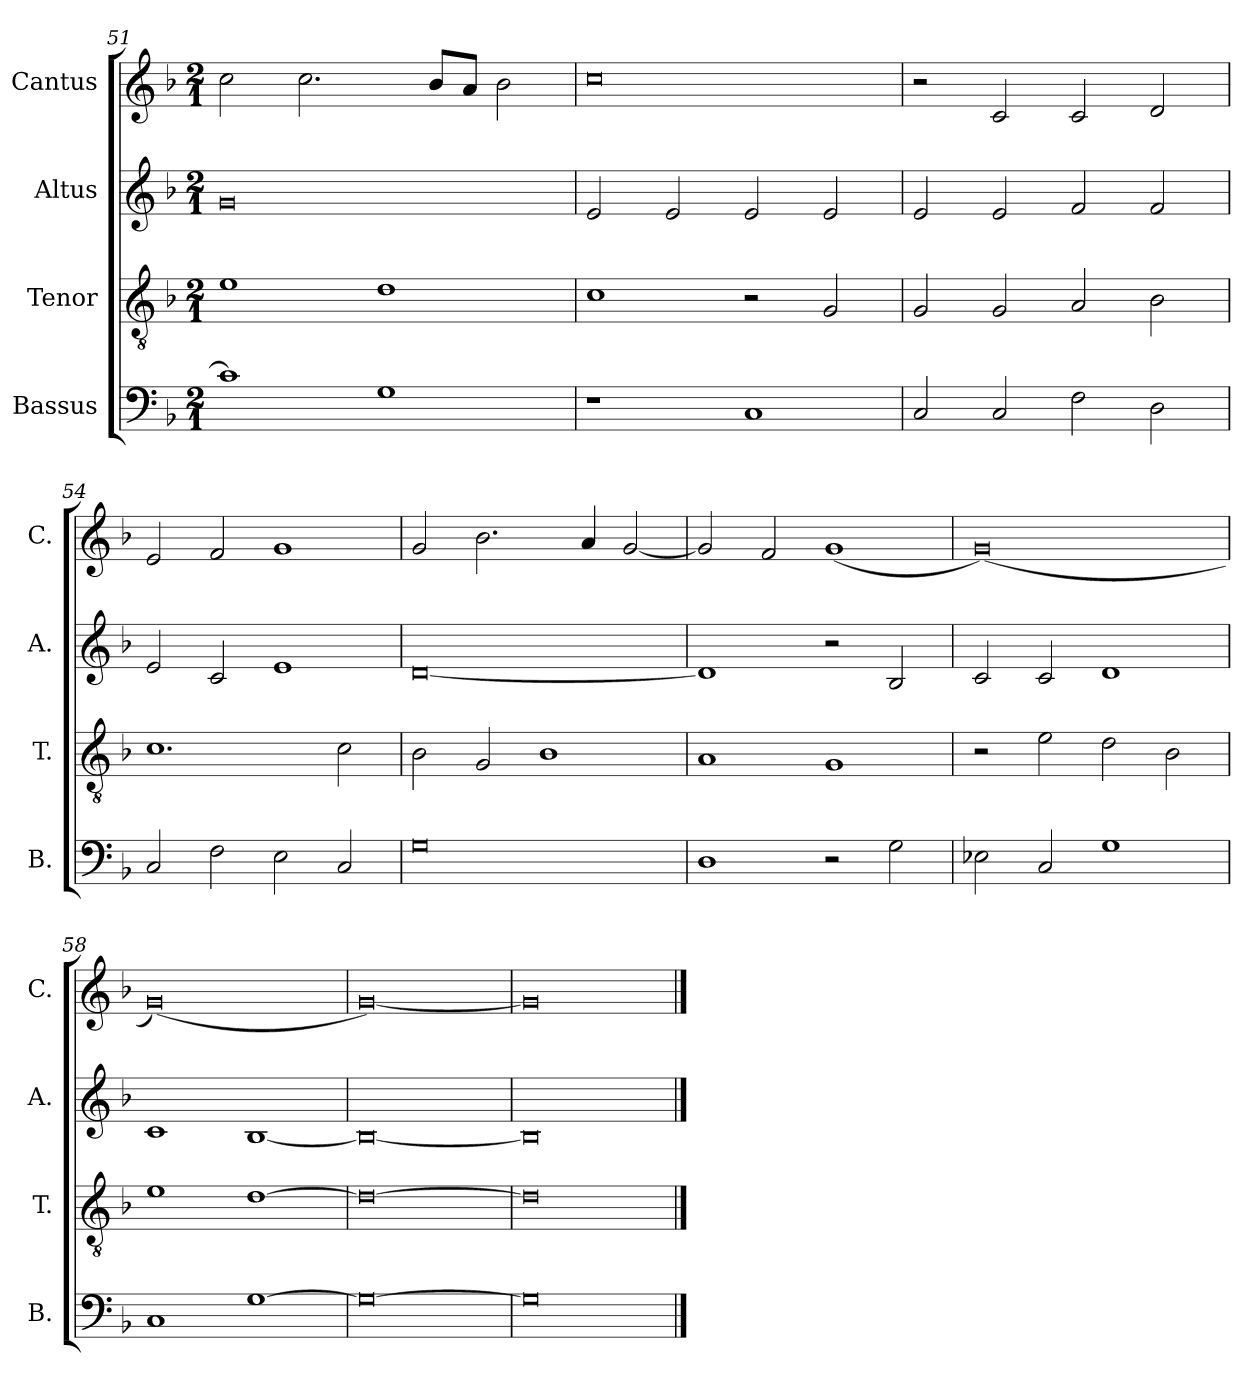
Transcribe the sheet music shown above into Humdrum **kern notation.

**kern	**kern	**kern	**kern
*part4	*part3	*part2	*part1
*staff4	*staff3	*staff2	*staff1
*I"Bassus	*I"Tenor	*I"Altus	*I"Cantus
*I'B.	*I'T.	*I'A.	*I'C.
!!LO:LB:g=z
*clefF4	*clefGv2	*clefG2	*clefG2
*k[b-]	*k[b-]	*k[b-]	*k[b-]
*M2/1	*M2/1	*M2/1	*M2/1
=51	=51	=51	=51
1c]	1e	0g	2cc\
.	.	.	2.cc\
1G	1d	.	.
.	.	.	8b-/L
.	.	.	8a/J
.	.	.	2b-\
=52	=52	=52	=52
1r	1c	2e/	0cc
.	.	2e/	.
1C	2r	2e/	.
.	2G/	2e/	.
=53	=53	=53	=53
2C/	2G/	2e/	2r
2C/	2G/	2e/	2c/
2F\	2A/	2f/	2c/
2D\	2B-\	2f/	2d/
=54	=54	=54	=54
2C/	1.c	2e/	2e/
2F\	.	2c/	2f/
2E\	.	1e	1g
2C/	2c\	.	.
=55	=55	=55	=55
0G	2B-\	[0d	2g/
.	2G/	.	2.b-\
.	1B-	.	.
.	.	.	4a/
.	.	.	[2g/
=56	=56	=56	=56
1D	1A	1d]	2g/]
.	.	.	2f/
2r	1G	2r	(<1g
2G\	.	2B-/	.
!!LO:LB:g=z
=57	=57	=57	=57
2E-X\	2r	2c/	(<0g)
2C/	2e\	2c/	.
1G	2d\	1d	.
.	2B-\	.	.
=58	=58	=58	=58
1C	1e	1c	(<0g)
[1G	[1d	[1B-	.
=59	=59	=59	=59
0G_	0d_	0B-_	[0g)
=60	=60	=60	=60
0G]	0d]	0B-]	0g]
==	==	==	==
*-	*-	*-	*-
